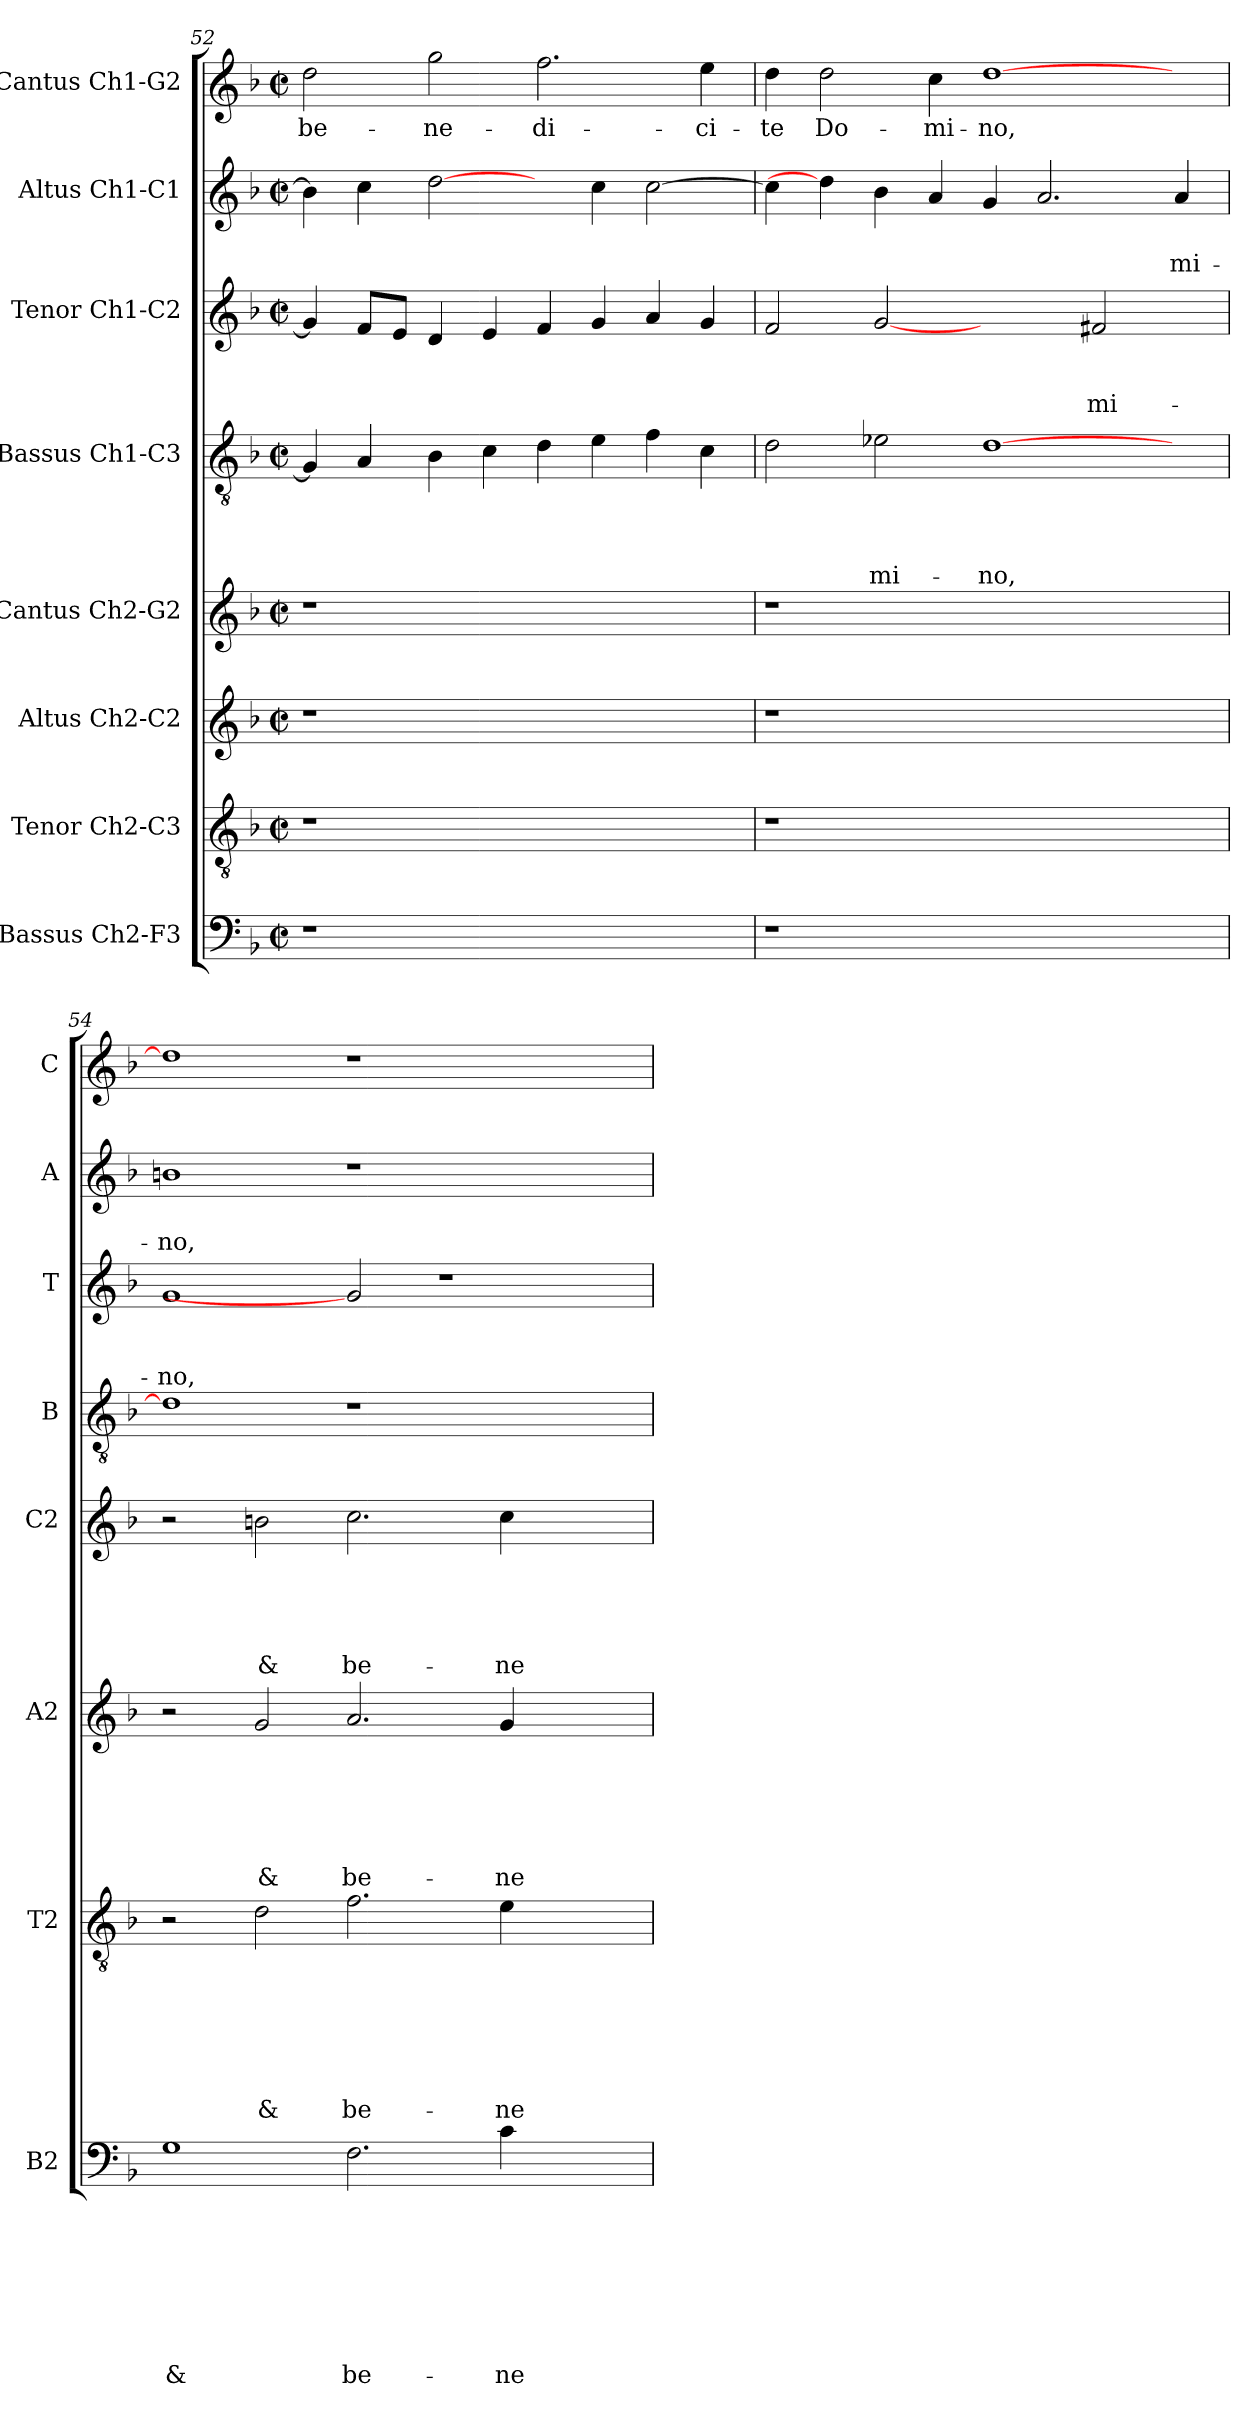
**kern	**text	**text	**text	**text	**text	**text	**text	**text	**kern	**text	**text	**text	**text	**text	**text	**text	**kern	**text	**text	**text	**text	**text	**text	**kern	**text	**text	**text	**text	**text	**kern	**text	**text	**text	**text	**kern	**text	**text	**text	**kern	**text	**text	**kern	**text
*part8	*part8	*part8	*part8	*part8	*part8	*part8	*part8	*part8	*part7	*part7	*part7	*part7	*part7	*part7	*part7	*part7	*part6	*part6	*part6	*part6	*part6	*part6	*part6	*part5	*part5	*part5	*part5	*part5	*part5	*part4	*part4	*part4	*part4	*part4	*part3	*part3	*part3	*part3	*part2	*part2	*part2	*part1	*part1
*staff8	*staff8	*staff8	*staff8	*staff8	*staff8	*staff8	*staff8	*staff8	*staff7	*staff7	*staff7	*staff7	*staff7	*staff7	*staff7	*staff7	*staff6	*staff6	*staff6	*staff6	*staff6	*staff6	*staff6	*staff5	*staff5	*staff5	*staff5	*staff5	*staff5	*staff4	*staff4	*staff4	*staff4	*staff4	*staff3	*staff3	*staff3	*staff3	*staff2	*staff2	*staff2	*staff1	*staff1
*I"Bassus Ch2-F3	*	*	*	*	*	*	*	*	*I"Tenor Ch2-C3	*	*	*	*	*	*	*	*I"Altus Ch2-C2	*	*	*	*	*	*	*I"Cantus Ch2-G2	*	*	*	*	*	*I"Bassus Ch1-C3	*	*	*	*	*I"Tenor Ch1-C2	*	*	*	*I"Altus Ch1-C1	*	*	*I"Cantus Ch1-G2	*
*I'B2	*	*	*	*	*	*	*	*	*I'T2	*	*	*	*	*	*	*	*I'A2	*	*	*	*	*	*	*I'C2	*	*	*	*	*	*I'B	*	*	*	*	*I'T	*	*	*	*I'A	*	*	*I'C	*
!!LO:PB:g=z
*clefF4	*	*	*	*	*	*	*	*	*clefGv2	*	*	*	*	*	*	*	*clefG2	*	*	*	*	*	*	*clefG2	*	*	*	*	*	*clefGv2	*	*	*	*	*clefG2	*	*	*	*clefG2	*	*	*clefG2	*
*k[b-]	*	*	*	*	*	*	*	*	*k[b-]	*	*	*	*	*	*	*	*k[b-]	*	*	*	*	*	*	*k[b-]	*	*	*	*	*	*k[b-]	*	*	*	*	*k[b-]	*	*	*	*k[b-]	*	*	*k[b-]	*
*F:	*	*	*	*	*	*	*	*	*F:	*	*	*	*	*	*	*	*F:	*	*	*	*	*	*	*F:	*	*	*	*	*	*F:	*	*	*	*	*F:	*	*	*	*F:	*	*	*F:	*
*M2/2	*	*	*	*	*	*	*	*	*M2/2	*	*	*	*	*	*	*	*M2/2	*	*	*	*	*	*	*M2/2	*	*	*	*	*	*M2/2	*	*	*	*	*M2/2	*	*	*	*M2/2	*	*	*M2/2	*
*met(c|)	*	*	*	*	*	*	*	*	*met(c|)	*	*	*	*	*	*	*	*met(c|)	*	*	*	*	*	*	*met(c|)	*	*	*	*	*	*met(c|)	*	*	*	*	*met(c|)	*	*	*	*met(c|)	*	*	*met(c|)	*
=52	=52	=52	=52	=52	=52	=52	=52	=52	=52	=52	=52	=52	=52	=52	=52	=52	=52	=52	=52	=52	=52	=52	=52	=52	=52	=52	=52	=52	=52	=52	=52	=52	=52	=52	=52	=52	=52	=52	=52	=52	=52	=52	=52
!	!	!	!	!	!	!	!	!	!	!	!	!	!	!	!	!	!	!	!	!	!	!	!	!	!	!	!	!	!	!	!	!	!	!	!	!	!	!	!	!	!	!	!LO:LY:b
1r	.	.	.	.	.	.	.	.	1r	.	.	.	.	.	.	.	1r	.	.	.	.	.	.	1r	.	.	.	.	.	4G/]	.	.	.	.	4g/]	.	.	.	4b-\]	.	.	2dd\	be-
.	.	.	.	.	.	.	.	.	.	.	.	.	.	.	.	.	.	.	.	.	.	.	.	.	.	.	.	.	.	4A/	.	.	.	.	8f/L	.	.	.	4cc\	.	.	.	.
.	.	.	.	.	.	.	.	.	.	.	.	.	.	.	.	.	.	.	.	.	.	.	.	.	.	.	.	.	.	.	.	.	.	.	8e/J	.	.	.	.	.	.	.	.
!	!	!	!	!	!	!	!	!	!	!	!	!	!	!	!	!	!	!	!	!	!	!	!	!	!	!	!	!	!	!	!	!	!	!	!	!	!	!	!	!	!	!	!LO:LY:b
.	.	.	.	.	.	.	.	.	.	.	.	.	.	.	.	.	.	.	.	.	.	.	.	.	.	.	.	.	.	4B-\	.	.	.	.	4d/	.	.	.	[2dd\	.	.	2gg\	-ne-
.	.	.	.	.	.	.	.	.	.	.	.	.	.	.	.	.	.	.	.	.	.	.	.	.	.	.	.	.	.	4c\	.	.	.	.	4e/	.	.	.	.	.	.	.	.
!	!	!	!	!	!	!	!	!	!	!	!	!	!	!	!	!	!	!	!	!	!	!	!	!	!	!	!	!	!	!	!	!	!	!	!	!	!	!	!	!	!	!	!LO:LY:b
1ryy	.	.	.	.	.	.	.	.	1ryy	.	.	.	.	.	.	.	1ryy	.	.	.	.	.	.	1ryy	.	.	.	.	.	4d\	.	.	.	.	4f/	.	.	.	4ryy	.	.	2.ff\	-di-
.	.	.	.	.	.	.	.	.	.	.	.	.	.	.	.	.	.	.	.	.	.	.	.	.	.	.	.	.	.	4e\	.	.	.	.	4g/	.	.	.	4cc\	.	.	.	.
.	.	.	.	.	.	.	.	.	.	.	.	.	.	.	.	.	.	.	.	.	.	.	.	.	.	.	.	.	.	4f\	.	.	.	.	4a/	.	.	.	[2cc\	.	.	.	.
!	!	!	!	!	!	!	!	!	!	!	!	!	!	!	!	!	!	!	!	!	!	!	!	!	!	!	!	!	!	!	!	!	!	!	!	!	!	!	!	!	!	!	!LO:LY:b
.	.	.	.	.	.	.	.	.	.	.	.	.	.	.	.	.	.	.	.	.	.	.	.	.	.	.	.	.	.	4c\	.	.	.	.	4g/	.	.	.	.	.	.	4ee\	-ci-
=53	=53	=53	=53	=53	=53	=53	=53	=53	=53	=53	=53	=53	=53	=53	=53	=53	=53	=53	=53	=53	=53	=53	=53	=53	=53	=53	=53	=53	=53	=53	=53	=53	=53	=53	=53	=53	=53	=53	=53	=53	=53	=53	=53
!	!	!	!	!	!	!	!	!	!	!	!	!	!	!	!	!	!	!	!	!	!	!	!	!	!	!	!	!	!	!	!	!	!	!	!	!	!	!	!	!	!	!	!LO:LY:b
1r	.	.	.	.	.	.	.	.	1r	.	.	.	.	.	.	.	1r	.	.	.	.	.	.	1r	.	.	.	.	.	2d\	.	.	.	.	2f/	.	.	.	4cc\]	.	.	4dd\	-te
!	!	!	!	!	!	!	!	!	!	!	!	!	!	!	!	!	!	!	!	!	!	!	!	!	!	!	!	!	!	!	!	!	!	!	!	!	!	!	!	!	!	!	!LO:LY:b
.	.	.	.	.	.	.	.	.	.	.	.	.	.	.	.	.	.	.	.	.	.	.	.	.	.	.	.	.	.	.	.	.	.	.	.	.	.	.	4dd\]	.	.	2dd\	Do-
!	!	!	!	!	!	!	!	!	!	!	!	!	!	!	!	!	!	!	!	!	!	!	!	!	!	!	!	!	!	!	!	!	!	!LO:LY:b	!	!	!	!	!	!	!	!	!
.	.	.	.	.	.	.	.	.	.	.	.	.	.	.	.	.	.	.	.	.	.	.	.	.	.	.	.	.	.	2e-X\	.	.	.	-mi-	[2g	.	.	.	4b-\	.	.	.	.
!	!	!	!	!	!	!	!	!	!	!	!	!	!	!	!	!	!	!	!	!	!	!	!	!	!	!	!	!	!	!	!	!	!	!	!	!	!	!	!	!	!	!	!LO:LY:b
.	.	.	.	.	.	.	.	.	.	.	.	.	.	.	.	.	.	.	.	.	.	.	.	.	.	.	.	.	.	.	.	.	.	.	.	.	.	.	4a/	.	.	4cc\	-mi-
!	!	!	!	!	!	!	!	!	!	!	!	!	!	!	!	!	!	!	!	!	!	!	!	!	!	!	!	!	!	!	!	!	!	!LO:LY:b	!	!	!	!	!	!	!	!	!LO:LY:b
1ryy	.	.	.	.	.	.	.	.	1ryy	.	.	.	.	.	.	.	1ryy	.	.	.	.	.	.	1ryy	.	.	.	.	.	[1d	.	.	.	-no,	2ryy	.	.	.	4g/	.	.	[1dd	-no,
.	.	.	.	.	.	.	.	.	.	.	.	.	.	.	.	.	.	.	.	.	.	.	.	.	.	.	.	.	.	.	.	.	.	.	.	.	.	.	2.a/	.	.	.	.
!	!	!	!	!	!	!	!	!	!	!	!	!	!	!	!	!	!	!	!	!	!	!	!	!	!	!	!	!	!	!	!	!	!	!	!	!	!	!LO:LY:b	!	!	!	!	!
.	.	.	.	.	.	.	.	.	.	.	.	.	.	.	.	.	.	.	.	.	.	.	.	.	.	.	.	.	.	.	.	.	.	.	2f#X/	.	.	-mi-	.	.	.	.	.
!	!	!	!	!	!	!	!	!	!	!	!	!	!	!	!	!	!	!	!	!	!	!	!	!	!	!	!	!	!	!	!	!	!	!	!	!	!	!	!	!	!LO:LY:b	!	!
4ryy	.	.	.	.	.	.	.	.	4ryy	.	.	.	.	.	.	.	4ryy	.	.	.	.	.	.	4ryy	.	.	.	.	.	4ryy	.	.	.	.	4ryy	.	.	.	4a/	.	-mi-	4ryy	.
=54	=54	=54	=54	=54	=54	=54	=54	=54	=54	=54	=54	=54	=54	=54	=54	=54	=54	=54	=54	=54	=54	=54	=54	=54	=54	=54	=54	=54	=54	=54	=54	=54	=54	=54	=54	=54	=54	=54	=54	=54	=54	=54	=54
!	!	!	!	!	!	!	!	!LO:LY:b	!	!	!	!	!	!	!	!	!	!	!	!	!	!	!	!	!	!	!	!	!	!	!	!	!	!	!	!	!	!LO:LY:b	!	!	!LO:LY:b	!	!
1G	.	.	.	.	.	.	.	&	2r	.	.	.	.	.	.	.	2r	.	.	.	.	.	.	2r	.	.	.	.	.	1d]	.	.	.	.	1g	.	.	-no,	1bn	.	-no,	1dd]	.
!	!	!	!	!	!	!	!	!	!	!	!	!	!	!	!	!LO:LY:b	!	!	!	!	!	!	!LO:LY:b	!	!	!	!	!	!LO:LY:b	!	!	!	!	!	!	!	!	!	!	!	!	!	!
.	.	.	.	.	.	.	.	.	2d\	.	.	.	.	.	.	&	2g/	.	.	.	.	.	&	2bn\	.	.	.	.	&	.	.	.	.	.	.	.	.	.	.	.	.	.	.
!	!	!	!	!	!	!	!	!LO:LY:b	!	!	!	!	!	!	!	!LO:LY:b	!	!	!	!	!	!	!LO:LY:b	!	!	!	!	!	!LO:LY:b	!	!	!	!	!	!	!	!	!	!	!	!	!	!
2.F\	.	.	.	.	.	.	.	be-	2.f\	.	.	.	.	.	.	be-	2.a/	.	.	.	.	.	be-	2.cc\	.	.	.	.	be-	1r	.	.	.	.	2g]	.	.	.	1r	.	.	1r	.
.	.	.	.	.	.	.	.	.	.	.	.	.	.	.	.	.	.	.	.	.	.	.	.	.	.	.	.	.	.	.	.	.	.	.	1r	.	.	.	.	.	.	.	.
!	!	!	!	!	!	!	!	!LO:LY:b	!	!	!	!	!	!	!	!LO:LY:b	!	!	!	!	!	!	!LO:LY:b	!	!	!	!	!	!LO:LY:b	!	!	!	!	!	!	!	!	!	!	!	!	!	!
4c\	.	.	.	.	.	.	.	-ne-	4e\	.	.	.	.	.	.	-ne-	4g/	.	.	.	.	.	-ne-	4cc\	.	.	.	.	-ne-	.	.	.	.	.	.	.	.	.	.	.	.	.	.
2ryy	.	.	.	.	.	.	.	.	2ryy	.	.	.	.	.	.	.	2ryy	.	.	.	.	.	.	2ryy	.	.	.	.	.	2ryy	.	.	.	.	.	.	.	.	2ryy	.	.	2ryy	.
=	=	=	=	=	=	=	=	=	=	=	=	=	=	=	=	=	=	=	=	=	=	=	=	=	=	=	=	=	=	=	=	=	=	=	=	=	=	=	=	=	=	=	=
*-	*-	*-	*-	*-	*-	*-	*-	*-	*-	*-	*-	*-	*-	*-	*-	*-	*-	*-	*-	*-	*-	*-	*-	*-	*-	*-	*-	*-	*-	*-	*-	*-	*-	*-	*-	*-	*-	*-	*-	*-	*-	*-	*-
